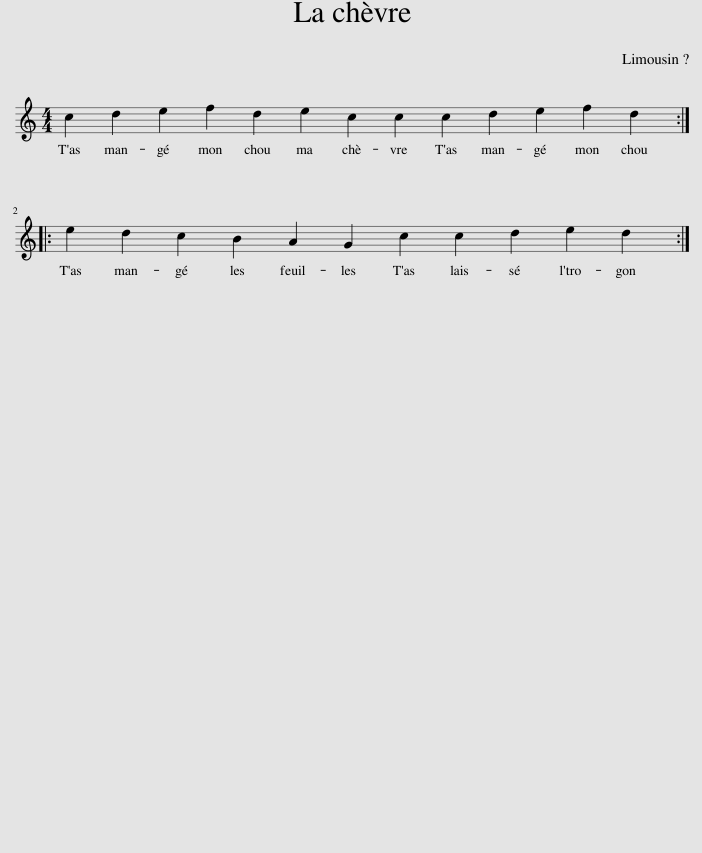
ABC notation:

X:1
L:1/8
M:4/4
I:linebreak $
K:C
V:1 treble
V:1
 c2 d2 e2 f2 d2 e2 c2 c2 c2 d2 e2 f2 d2 ::$ e2 d2 c2 B2 A2 G2 c2 c2 d2 e2 d2 :| %2
